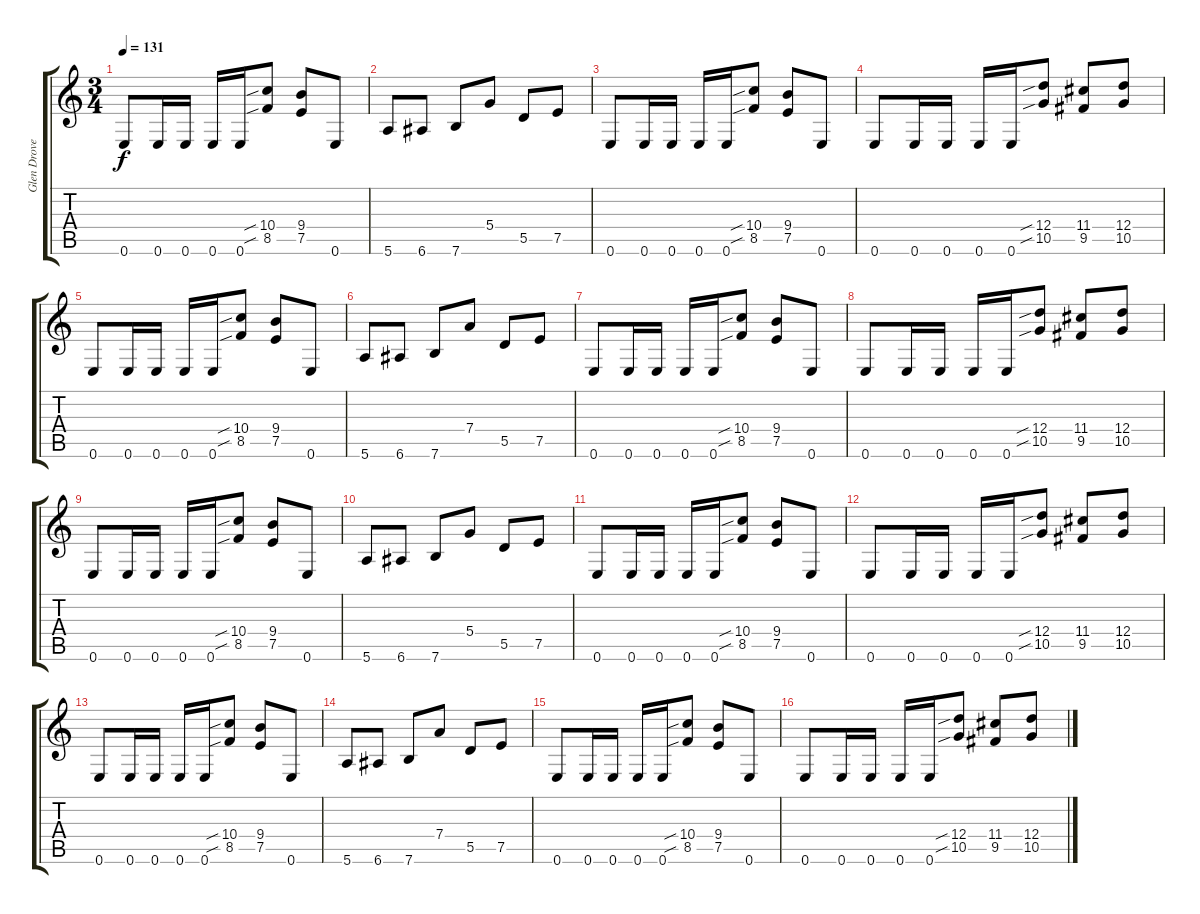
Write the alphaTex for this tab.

\track ("Glen Drover" "Glen Drove") {instrument overdrivenguitar}
\staff {score tabs}
\tuning (E4 B3 G3 D3 A2 E2) {hide}
\ts (3 4)
\tempo 131
\clef g2
\ks c
0.6.8{dy f instrument distortionguitar} 0.6.16 0.6.16 0.6.16 0.6.16 (10.4{sib} 8.5{sib}).8 (9.4 7.5).8 0.6.8 |
5.6.8 6.6.8 7.6.8 5.4.8 5.5.8 7.5.8 |
0.6.8{instrument distortionguitar} 0.6.16 0.6.16 0.6.16 0.6.16 (10.4{sib} 8.5{sib}).8 (9.4 7.5).8 0.6.8 |
0.6.8 0.6.16 0.6.16 0.6.16 0.6.16 (12.4{sib} 10.5{sib}).8 (11.4 9.5).8 (12.4 10.5).8 |
0.6.8{instrument distortionguitar} 0.6.16 0.6.16 0.6.16 0.6.16 (10.4{sib} 8.5{sib}).8 (9.4 7.5).8 0.6.8 |
5.6.8 6.6.8 7.6.8 7.4.8 5.5.8 7.5.8 |
0.6.8{instrument distortionguitar} 0.6.16 0.6.16 0.6.16 0.6.16 (10.4{sib} 8.5{sib}).8 (9.4 7.5).8 0.6.8 |
0.6.8 0.6.16 0.6.16 0.6.16 0.6.16 (12.4{sib} 10.5{sib}).8 (11.4 9.5).8 (12.4 10.5).8 |
0.6.8{instrument distortionguitar} 0.6.16 0.6.16 0.6.16 0.6.16 (10.4{sib} 8.5{sib}).8 (9.4 7.5).8 0.6.8 |
5.6.8 6.6.8 7.6.8 5.4.8 5.5.8 7.5.8 |
0.6.8{instrument distortionguitar} 0.6.16 0.6.16 0.6.16 0.6.16 (10.4{sib} 8.5{sib}).8 (9.4 7.5).8 0.6.8 |
0.6.8 0.6.16 0.6.16 0.6.16 0.6.16 (12.4{sib} 10.5{sib}).8 (11.4 9.5).8 (12.4 10.5).8 |
0.6.8{instrument distortionguitar} 0.6.16 0.6.16 0.6.16 0.6.16 (10.4{sib} 8.5{sib}).8 (9.4 7.5).8 0.6.8 |
5.6.8 6.6.8 7.6.8 7.4.8 5.5.8 7.5.8 |
0.6.8{instrument distortionguitar} 0.6.16 0.6.16 0.6.16 0.6.16 (10.4{sib} 8.5{sib}).8 (9.4 7.5).8 0.6.8 |
0.6.8 0.6.16 0.6.16 0.6.16 0.6.16 (12.4{sib} 10.5{sib}).8 (11.4 9.5).8 (12.4 10.5).8
